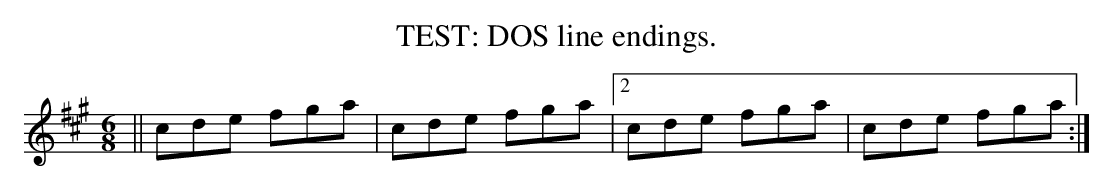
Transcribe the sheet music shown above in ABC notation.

X:1
T: TEST: DOS line endings.
M: 6/8
L: 1/8
K: A
|| cde fga | cde fga |2 cde fga | cde fga :|
